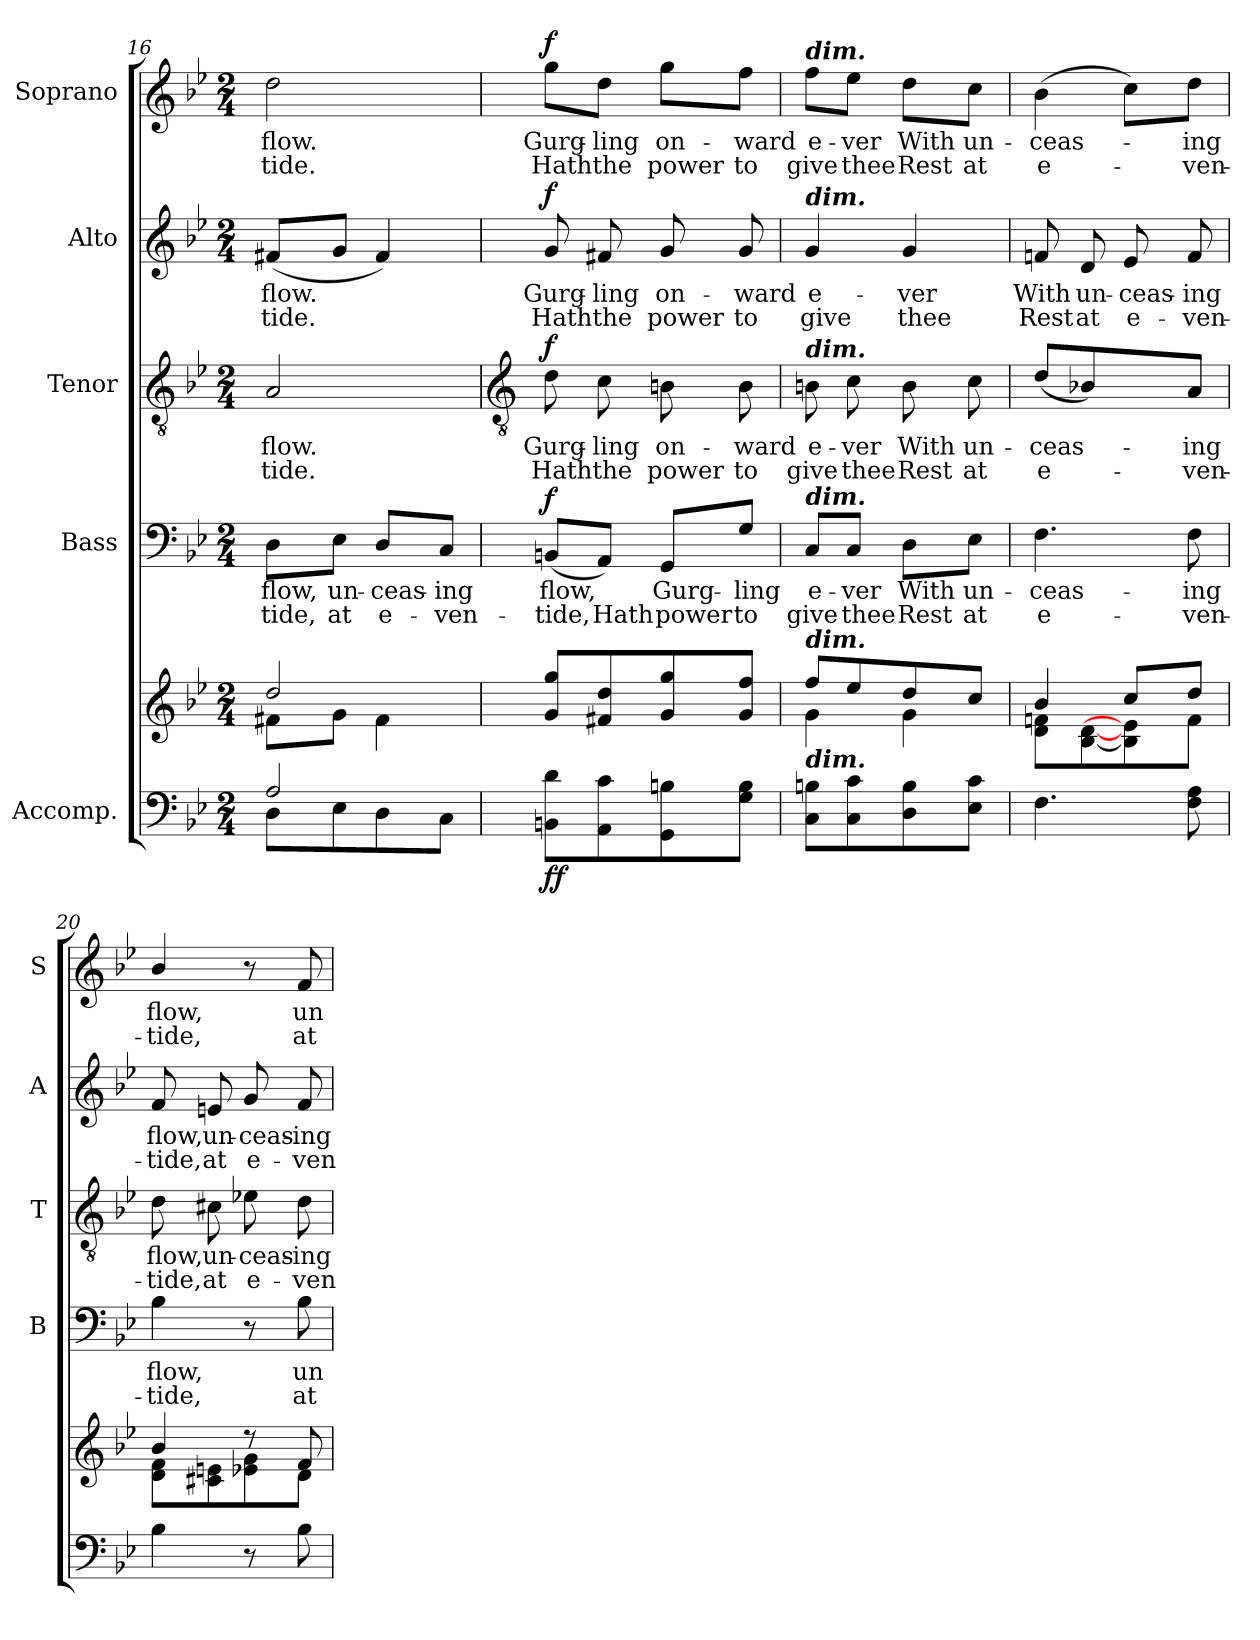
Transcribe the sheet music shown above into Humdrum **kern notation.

**kern	**kern	**dynam	**kern	**text	**text	**dynam	**kern	**text	**text	**dynam	**kern	**text	**text	**dynam	**kern	**text	**text	**dynam
*part5	*part5	*part5	*part4	*part4	*part4	*part4	*part3	*part3	*part3	*part3	*part2	*part2	*part2	*part2	*part1	*part1	*part1	*part1
*staff6	*staff5	*staff5/6	*staff4	*staff4	*staff4	*staff4	*staff3	*staff3	*staff3	*staff3	*staff2	*staff2	*staff2	*staff2	*staff1	*staff1	*staff1	*staff1
*I"Accomp.	*	*	*I"Bass	*	*	*	*I"Tenor	*	*	*	*I"Alto	*	*	*	*I"Soprano	*	*	*
*	*	*	*I'B	*	*	*	*I'T	*	*	*	*I'A	*	*	*	*I'S	*	*	*
*clefF4	*clefG2	*	*clefF4	*	*	*	*clefGv2	*	*	*	*clefG2	*	*	*	*clefG2	*	*	*
*k[b-e-]	*k[b-e-]	*	*k[b-e-]	*	*	*	*k[b-e-]	*	*	*	*k[b-e-]	*	*	*	*k[b-e-]	*	*	*
*B-:	*B-:	*	*B-:	*	*	*	*B-:	*	*	*	*B-:	*	*	*	*B-:	*	*	*
*M2/4	*M2/4	*	*M2/4	*	*	*	*M2/4	*	*	*	*M2/4	*	*	*	*M2/4	*	*	*
=16	=16	=16	=16	=16	=16	=16	=16	=16	=16	=16	=16	=16	=16	=16	=16	=16	=16	=16
*^	*^	*	*	*	*	*	*	*	*	*	*	*	*	*	*	*	*	*
!	!	!	!	!	!	!LO:LY:b	!LO:LY:b	!	!	!LO:LY:b	!LO:LY:b	!	!	!LO:LY:b	!LO:LY:b	!	!	!LO:LY:b	!LO:LY:b	!
2A/	8D\L	2dd/	8f#X\L	.	8D\L	-flow,	tide,	.	2A	-flow.	tide.	.	(<8f#XL	-flow.	tide.	.	2dd	-flow.	tide.	.
!	!	!	!	!	!	!LO:LY:b	!LO:LY:b	!	!	!	!	!	!	!	!	!	!	!	!	!
.	8E-\	.	8g\J	.	8E-\J	un-	-at	.	.	.	.	.	8gJ	.	.	.	.	.	.	.
!	!	!	!	!	!	!LO:LY:b	!LO:LY:b	!	!	!	!	!	!	!	!	!	!	!	!	!
.	8D\	.	4f#\	.	8D/L	ceas-	-e-	.	.	.	.	.	4f#)	.	.	.	.	.	.	.
!	!	!	!	!	!	!LO:LY:b	!LO:LY:b	!	!	!	!	!	!	!	!	!	!	!	!	!
.	8C\J	.	.	.	8C/J	-ing	ven-	.	.	.	.	.	.	.	.	.	.	.	.	.
*v	*v	*	*	*	*	*	*	*	*	*	*	*	*	*	*	*	*	*	*	*
!!LO:LB:g=z
=17	=17	=17	=17	=17	=17	=17	=17	=17	=17	=17	=17	=17	=17	=17	=17	=17	=17	=17	=17
*	*	*	*	*	*	*	*	*clefGv2	*	*	*	*	*	*	*	*	*	*	*
*^	*	*	*	*	*	*	*	*	*	*	*	*	*	*	*	*	*	*	*
!	!	!	!	!LO:DY:b=2	!	!LO:LY:b	!LO:LY:b	!	!	!LO:LY:b	!LO:LY:b	!	!	!LO:LY:b	!LO:LY:b	!	!	!LO:LY:b	!LO:LY:b	!
!	!	!	!	!LO:DY:n=1:b	!	!	!	!LO:DY:b	!	!	!	!LO:DY:b	!	!	!	!LO:DY:b	!	!	!	!LO:DY:b
*v	*v	*	*	*	*	*	*	*	*	*	*	*	*	*	*	*	*	*	*	*
8BBn 8dL	8g/ 8gg/L	2ryy	f f	(<8BBn/L	-flow,	tide,	f	8d	Gurg-	-Hath	f	8g	Gurg-	-Hath	f	8gg\L	Gurg-	-Hath	f
!	!	!	!	!	!	!LO:LY:b	!	!	!LO:LY:b	!LO:LY:b	!	!	!LO:LY:b	!LO:LY:b	!	!	!LO:LY:b	!LO:LY:b	!
8AA 8c	8f#X/ 8dd/	.	.	8AA/J)	.	Hath	.	8c	ling	the	.	8f#X	ling	the	.	8dd\J	ling	the	.
!	!	!	!	!	!LO:LY:b	!LO:LY:b	!	!	!LO:LY:b	!LO:LY:b	!	!	!LO:LY:b	!LO:LY:b	!	!	!LO:LY:b	!LO:LY:b	!
8GG 8Bn	8g/ 8gg/	.	.	8GG/L	Gurg-	-power	.	8Bn	on-	-power	.	8g	on-	-power	.	8gg\L	on-	-power	.
!	!	!	!	!	!LO:LY:b	!LO:LY:b	!	!	!LO:LY:b	!LO:LY:b	!	!	!LO:LY:b	!LO:LY:b	!	!	!LO:LY:b	!LO:LY:b	!
8G 8BJ	8g/ 8ff/J	.	.	8G/J	ling	to	.	8B	ward	to	.	8g	ward	to	.	8ff\J	ward	to	.
=18	=18	=18	=18	=18	=18	=18	=18	=18	=18	=18	=18	=18	=18	=18	=18	=18	=18	=18	=18
!	!	!	!	!	!	!	!	!	!	!	!	!	!	!	!	!LO:TX:a:Bi:t=dim.	!	!	!
!	!	!	!	!	!	!	!	!	!	!	!	!LO:TX:a:Bi:t=dim.	!	!	!	!	!	!	!
!	!	!	!	!	!	!	!	!LO:TX:a:Bi:t=dim.	!	!	!	!	!	!	!	!	!	!	!
!	!	!	!	!LO:TX:a:Bi:t=dim.	!	!	!	!	!	!	!	!	!	!	!	!	!	!	!
!	!LO:TX:a:Bi:t=dim.	!	!	!	!	!	!	!	!	!	!	!	!	!	!	!	!	!	!
!LO:TX:a:Bi:t=dim.	!	!	!	!	!	!	!	!	!	!	!	!	!	!	!	!	!	!	!
!	!	!	!	!	!LO:LY:b	!LO:LY:b	!	!	!LO:LY:b	!LO:LY:b	!	!	!LO:LY:b	!LO:LY:b	!	!	!LO:LY:b	!LO:LY:b	!
8C 8BnL	8ff/L	4g\	.	8C/L	e-	-give	.	8Bn	e-	-give	.	4g	e-	-give	.	8ff\L	e-	-give	.
!	!	!	!	!	!LO:LY:b	!LO:LY:b	!	!	!LO:LY:b	!LO:LY:b	!	!	!	!	!	!	!LO:LY:b	!LO:LY:b	!
8C 8c	8ee-/	.	.	8C/J	ver	thee	.	8c	ver	thee	.	.	.	.	.	8ee-\J	ver	thee	.
!	!	!	!	!	!LO:LY:b	!LO:LY:b	!	!	!LO:LY:b	!LO:LY:b	!	!	!LO:LY:b	!LO:LY:b	!	!	!LO:LY:b	!LO:LY:b	!
8D 8B	8dd/	4g\	.	8D\L	With	Rest	.	8B	With	Rest	.	4g	ver	thee	.	8dd\L	With	Rest	.
!	!	!	!	!	!LO:LY:b	!LO:LY:b	!	!	!LO:LY:b	!LO:LY:b	!	!	!	!	!	!	!LO:LY:b	!LO:LY:b	!
8E- 8cJ	8cc/J	.	.	8E-\J	un-	-at	.	8c	un-	-at	.	.	.	.	.	8cc\J	un-	-at	.
=19	=19	=19	=19	=19	=19	=19	=19	=19	=19	=19	=19	=19	=19	=19	=19	=19	=19	=19	=19
!	!	!	!	!	!LO:LY:b	!LO:LY:b	!	!	!LO:LY:b	!LO:LY:b	!	!	!LO:LY:b	!LO:LY:b	!	!	!LO:LY:b	!LO:LY:b	!
4.F	4b-/	8d\ 8fn\L	.	4.F	ceas-	-e-	.	(<8dL	ceas-	e-	.	8fn	With	Rest	.	(>4b-	ceas-	e-	.
!	!	!	!	!	!	!	!	!	!	!	!	!	!LO:LY:b	!LO:LY:b	!	!	!	!	!
.	.	[8B-\ [8d\	.	.	.	.	.	4B-X/)	.	.	.	8d	un-	-at	.	.	.	.	.
!	!	!	!	!	!	!	!	!	!	!	!	!	!LO:LY:b	!LO:LY:b	!	!	!	!	!
.	8cc/L	8B-\] 8e-\]	.	.	.	.	.	.	.	.	.	8e-	ceas-	-e-	.	8cc\L)	.	.	.
!	!	!	!	!	!LO:LY:b	!LO:LY:b	!	!	!LO:LY:b	!LO:LY:b	!	!	!LO:LY:b	!LO:LY:b	!	!	!LO:LY:b	!LO:LY:b	!
8F 8A	8dd/J	8f\J	.	8F	-ing	ven-	.	8AJ	ing	ven-	.	8f	-ing	ven-	.	8dd\J	ing	ven-	.
=20	=20	=20	=20	=20	=20	=20	=20	=20	=20	=20	=20	=20	=20	=20	=20	=20	=20	=20	=20
!	!	!	!	!	!LO:LY:b	!LO:LY:b	!	!	!LO:LY:b	!LO:LY:b	!	!	!LO:LY:b	!LO:LY:b	!	!	!LO:LY:b	!LO:LY:b	!
4B-	4b-/	8d\ 8f\L	.	4B-	-flow,	tide,	.	8d	-flow,	tide,	.	8f	-flow,	tide,	.	4b-/	-flow,	tide,	.
!	!	!	!	!	!	!	!	!	!LO:LY:b	!LO:LY:b	!	!	!LO:LY:b	!LO:LY:b	!	!	!	!	!
.	.	8c#X\ 8en\	.	.	.	.	.	8c#X	un-	-at	.	8en	un-	-at	.	.	.	.	.
!	!	!	!	!	!	!	!	!	!LO:LY:b	!LO:LY:b	!	!	!LO:LY:b	!LO:LY:b	!	!	!	!	!
8r	8r	8e-X\ 8g\	.	8r	.	.	.	8e-X	ceas-	-e-	.	8g	ceas-	-e-	.	8r	.	.	.
!	!	!	!	!	!LO:LY:b	!LO:LY:b	!	!	!LO:LY:b	!LO:LY:b	!	!	!LO:LY:b	!LO:LY:b	!	!	!LO:LY:b	!LO:LY:b	!
8B-	8f/	8d\J	.	8B-	un-	-at	.	8d	-ing	ven-	.	8f	-ing	ven-	.	8f	un-	-at	.
*	*v	*v	*	*	*	*	*	*	*	*	*	*	*	*	*	*	*	*	*
=	=	=	=	=	=	=	=	=	=	=	=	=	=	=	=	=	=	=
*-	*-	*-	*-	*-	*-	*-	*-	*-	*-	*-	*-	*-	*-	*-	*-	*-	*-	*-
